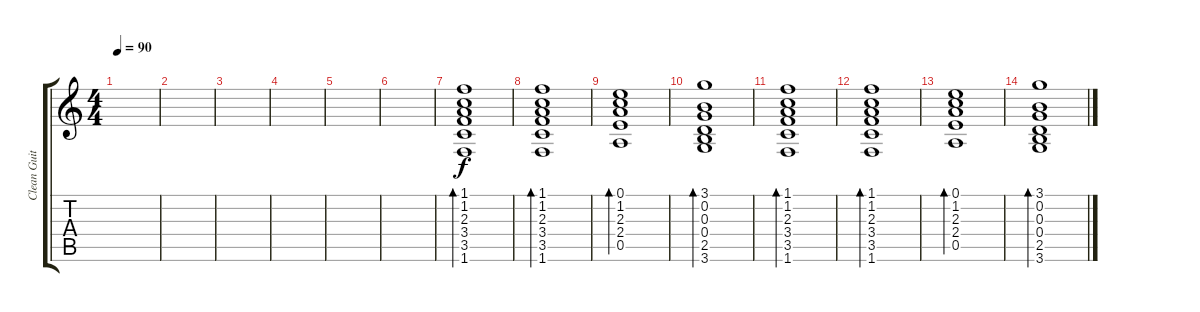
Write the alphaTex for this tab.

\track ("Clean Guitar." "Clean Guit") {instrument electricguitarclean}
\staff {score tabs}
\tuning (E4 B3 G3 D3 A2 E2) {hide}
\ts (4 4)
\tempo 90
\clef g2
\ks c
|
|
|
|
|
|
(1.1 1.2 2.3 3.4 3.5 1.6).1{bd 240} |
(1.1 1.2 2.3 3.4 3.5 1.6).1{bd 240} |
(0.1 1.2 2.3 2.4 0.5).1{bd 240} |
(3.1 0.2 0.3 0.4 2.5 3.6).1{bd 240} |
(1.1 1.2 2.3 3.4 3.5 1.6).1{bd 240} |
(1.1 1.2 2.3 3.4 3.5 1.6).1{bd 240} |
(0.1 1.2 2.3 2.4 0.5).1{bd 240} |
(3.1 0.2 0.3 0.4 2.5 3.6).1{bd 240}
